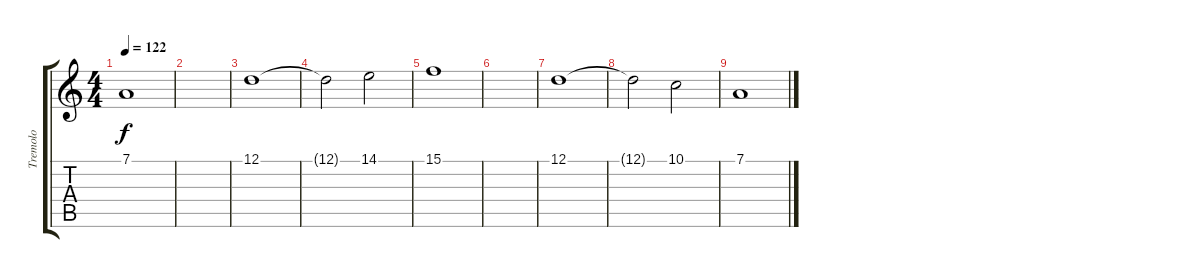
\track ("Tremolo" "Tremolo") {instrument tremolostrings}
\staff {score tabs}
\tuning (D4 A3 F3 C3 G2 D2) {hide}
\ts (4 4)
\tempo 122
\clef g2
\ks c
7.1.1{dy f} |
|
12.1.1 |
12.1{t}.2 14.1.2 |
15.1.1 |
|
12.1.1{volume 8} |
12.1{t}.2 10.1.2 |
7.1.1
